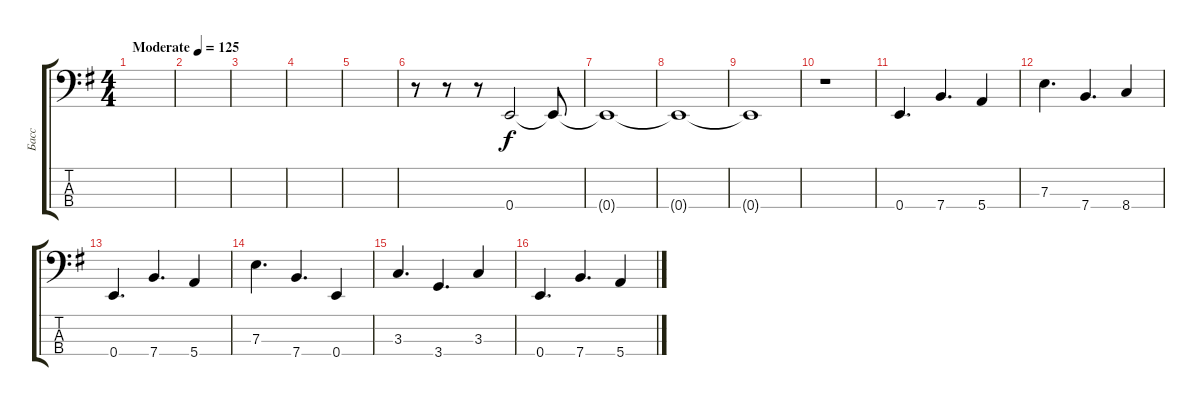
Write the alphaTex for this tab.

\track ("Басс" "Басс") {instrument electricbassfinger}
\staff {score tabs}
\tuning (G2 D2 A1 E1) {hide}
\ts (4 4)
\tempo (125 "Moderate")
\clef f4
\ks eminor
|
|
|
|
|
r.8 r.8 r.8 0.4.2 0.4{t}.8 |
0.4{t}.1 |
0.4{t}.1 |
0.4{t}.1 |
r.1 |
0.4.4{d} 7.4.4{d} 5.4.4 |
7.3.4{d} 7.4.4{d} 8.4.4 |
0.4.4{d} 7.4.4{d} 5.4.4 |
7.3.4{d} 7.4.4{d} 0.4.4 |
3.3.4{d} 3.4.4{d} 3.3.4 |
0.4.4{d} 7.4.4{d} 5.4.4
